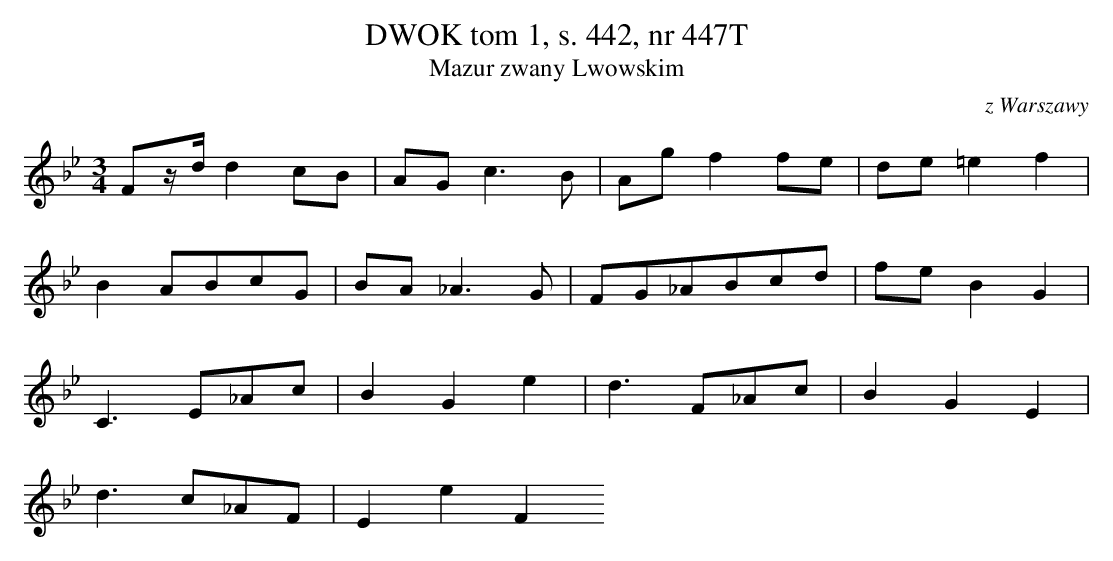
X:1
T: DWOK tom 1, s. 442, nr 447T
T: Mazur zwany Lwowskim
O: z Warszawy
M: 3/4
L: 1/16
K: Bb
F2zdd4c2B2 | A2G2c6B2 | A2g2f4f2e2 | d2e2=e4f4 |
B4A2B2c2G2 | B2A2_A6G2 | F2G2_A2B2c2d2 | f2e2B4G4 |
C6E2_A2c2 | B4G4e4 | d6F2_A2c2 | B4G4E4 |
d6c2_A2F2 | E4e4F4
